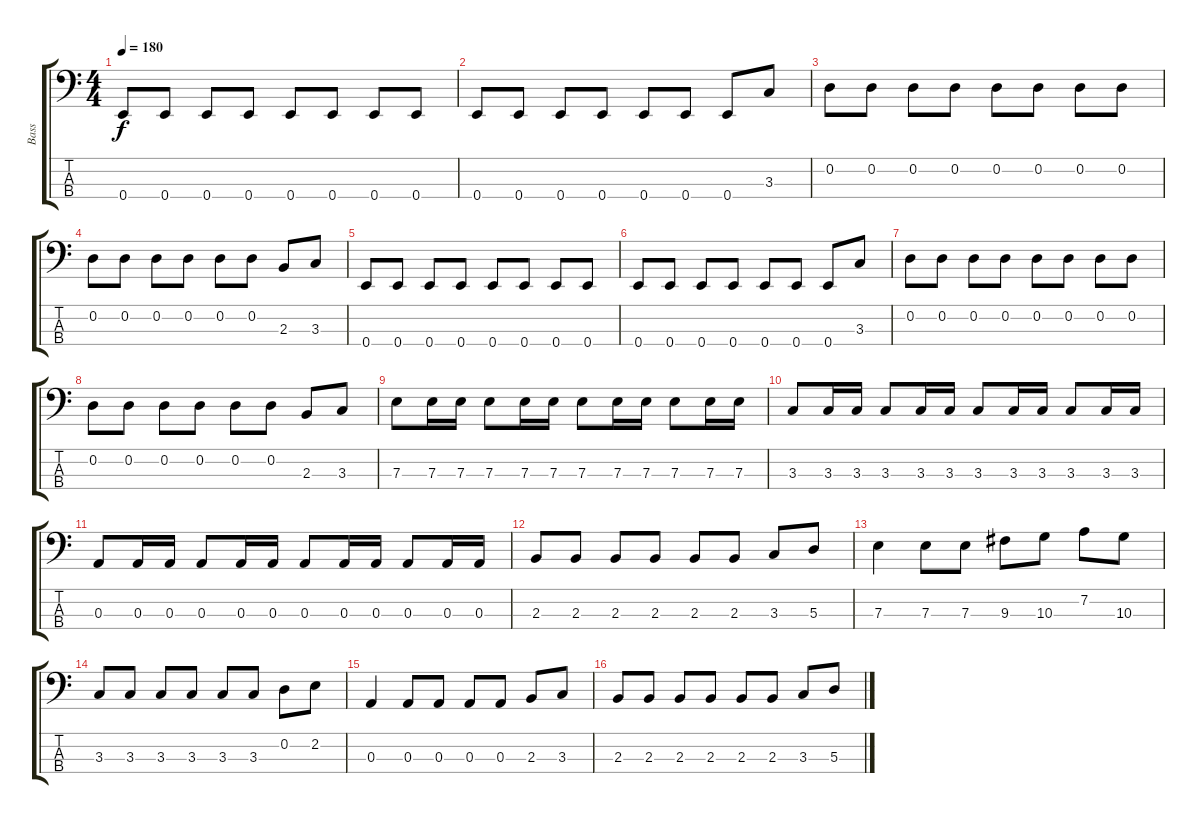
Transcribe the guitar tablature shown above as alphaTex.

\track ("Bass" "Bass") {instrument electricbassfinger}
\staff {score tabs}
\tuning (G2 D2 A1 E1) {hide}
\ts (4 4)
\tempo 180
\clef f4
\ks c
0.4.8{dy f} 0.4.8 0.4.8 0.4.8 0.4.8 0.4.8 0.4.8 0.4.8 |
0.4.8 0.4.8 0.4.8 0.4.8 0.4.8 0.4.8 0.4.8 3.3.8 |
0.2.8 0.2.8 0.2.8 0.2.8 0.2.8 0.2.8 0.2.8 0.2.8 |
0.2.8 0.2.8 0.2.8 0.2.8 0.2.8 0.2.8 2.3.8 3.3.8 |
0.4.8 0.4.8 0.4.8 0.4.8 0.4.8 0.4.8 0.4.8 0.4.8 |
0.4.8 0.4.8 0.4.8 0.4.8 0.4.8 0.4.8 0.4.8 3.3.8 |
0.2.8 0.2.8 0.2.8 0.2.8 0.2.8 0.2.8 0.2.8 0.2.8 |
0.2.8 0.2.8 0.2.8 0.2.8 0.2.8 0.2.8 2.3.8 3.3.8 |
7.3.8 7.3.16 7.3.16 7.3.8 7.3.16 7.3.16 7.3.8 7.3.16 7.3.16 7.3.8 7.3.16 7.3.16 |
3.3.8 3.3.16 3.3.16 3.3.8 3.3.16 3.3.16 3.3.8 3.3.16 3.3.16 3.3.8 3.3.16 3.3.16 |
0.3.8 0.3.16 0.3.16 0.3.8 0.3.16 0.3.16 0.3.8 0.3.16 0.3.16 0.3.8 0.3.16 0.3.16 |
2.3.8 2.3.8 2.3.8 2.3.8 2.3.8 2.3.8 3.3.8 5.3.8 |
7.3.4 7.3.8 7.3.8 9.3.8 10.3.8 7.2.8 10.3.8 |
3.3.8 3.3.8 3.3.8 3.3.8 3.3.8 3.3.8 0.2.8 2.2.8 |
0.3.4 0.3.8 0.3.8 0.3.8 0.3.8 2.3.8 3.3.8 |
2.3.8 2.3.8 2.3.8 2.3.8 2.3.8 2.3.8 3.3.8 5.3.8
